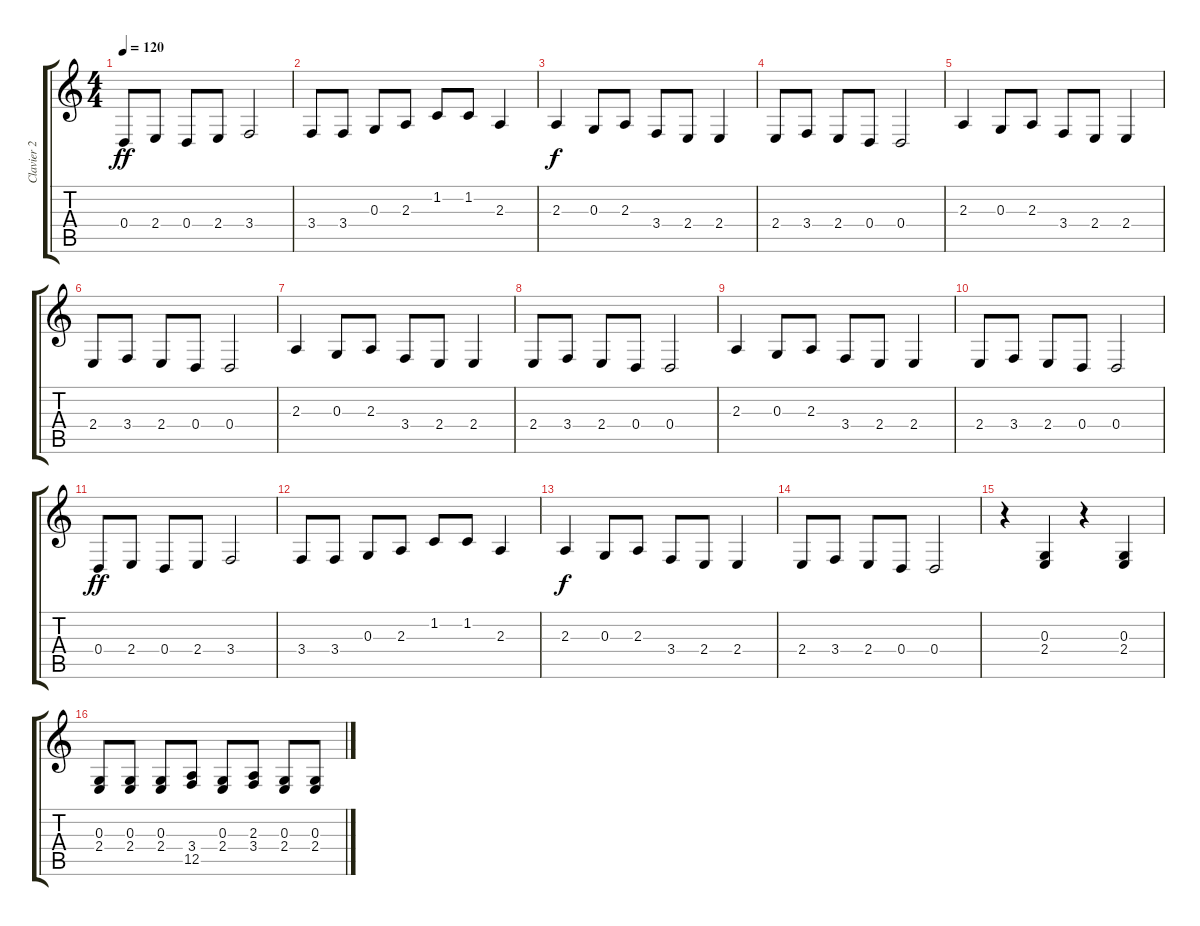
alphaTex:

\track ("Clavier 2" "Clavier 2") {instrument brightacousticpiano}
\staff {score tabs}
\tuning (E4 B3 G3 D3 A2 E2) {hide}
\ts (4 4)
\tempo 120
\clef g2
\ks c
0.4.8{dy ff} 2.4.8 0.4.8 2.4.8 3.4.2 |
3.4.8 3.4.8 0.3.8 2.3.8 1.2.8 1.2.8 2.3.4 |
2.3.4{dy f} 0.3.8 2.3.8 3.4.8 2.4.8 2.4.4 |
2.4.8 3.4.8 2.4.8 0.4.8 0.4.2 |
2.3.4 0.3.8 2.3.8 3.4.8 2.4.8 2.4.4 |
2.4.8 3.4.8 2.4.8 0.4.8 0.4.2 |
2.3.4 0.3.8 2.3.8 3.4.8 2.4.8 2.4.4 |
2.4.8 3.4.8 2.4.8 0.4.8 0.4.2 |
2.3.4 0.3.8 2.3.8 3.4.8 2.4.8 2.4.4 |
2.4.8 3.4.8 2.4.8 0.4.8 0.4.2 |
0.4.8{dy ff} 2.4.8 0.4.8 2.4.8 3.4.2 |
3.4.8 3.4.8 0.3.8 2.3.8 1.2.8 1.2.8 2.3.4 |
2.3.4{dy f} 0.3.8 2.3.8 3.4.8 2.4.8 2.4.4 |
2.4.8 3.4.8 2.4.8 0.4.8 0.4.2 |
r.4 (0.3 2.4).4 r.4 (0.3 2.4).4 |
(0.3 2.4).8 (0.3 2.4).8 (0.3 2.4).8 (3.4 12.5).8 (0.3 2.4).8 (2.3 3.4).8 (0.3 2.4).8 (0.3 2.4).8
